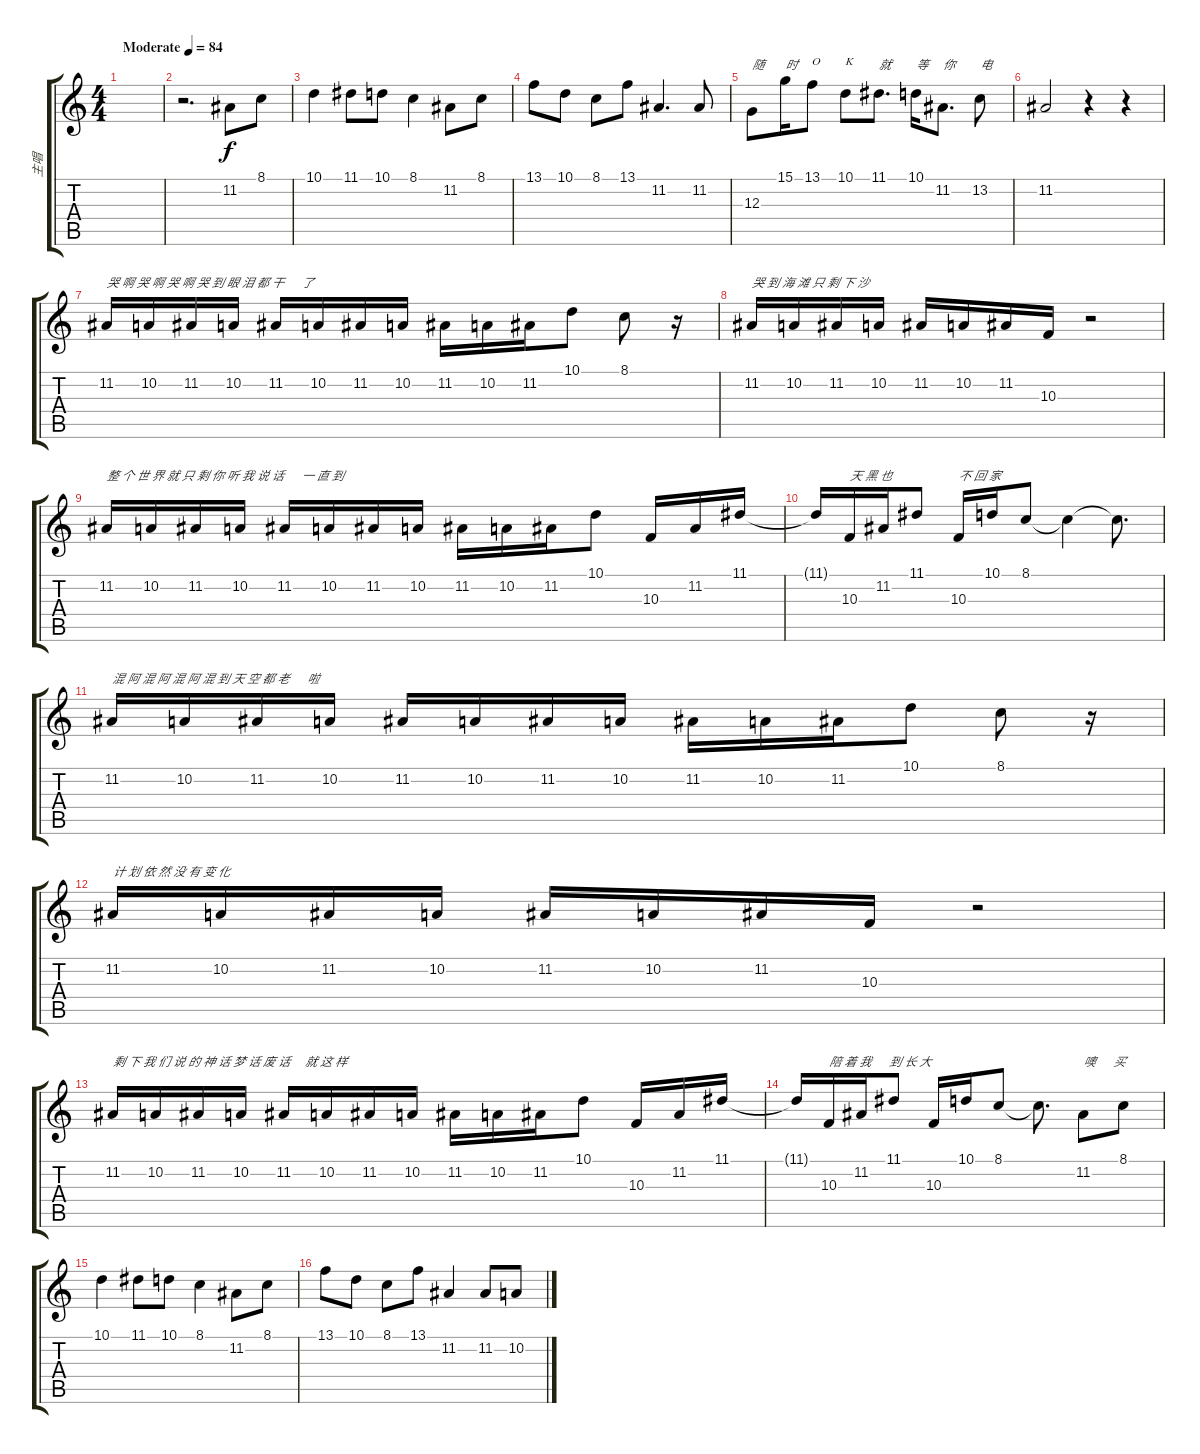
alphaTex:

\track ("主唱" "主唱") {instrument viola}
\staff {score tabs}
\tuning (E4 B3 G3 D3 A2 E2) {hide}
\ts (4 4)
\tempo (84 "Moderate")
\clef g2
\ks c
|
r.2{d} 11.2.8 8.1.8 |
10.1.4 11.1.8 10.1.8 8.1.4 11.2.8 8.1.8 |
13.1.8 10.1.8 8.1.8 13.1.8 11.2.4{d} 11.2.8 |
12.3.8{txt "随"} 15.1.16{txt "时"} 13.1.8{txt "O"} 10.1.8{txt "K"} 11.1.8{d txt "就"} 10.1.16{txt "等"} 11.2.8{d txt "你"} 13.2.8{txt "电"} |
11.2.2 r.4 r.4 |
11.2.16{txt "哭 啊 哭 啊 哭 啊 哭 到 眼 泪 都 干      了"} 10.2.16 11.2.16 10.2.16 11.2.16 10.2.16 11.2.16 10.2.16 11.2.16 10.2.16 11.2.16 10.1.8 8.1.8 r.16 |
11.2.16{txt "哭 到 海 滩 只 剩 下 沙"} 10.2.16 11.2.16 10.2.16 11.2.16 10.2.16 11.2.16 10.3.16 r.2 |
11.2.16{txt "整 个 世 界 就 只 剩 你 听 我 说 话      一 直 到"} 10.2.16 11.2.16 10.2.16 11.2.16 10.2.16 11.2.16 10.2.16 11.2.16 10.2.16 11.2.16 10.1.8 10.3.16 11.2.16 11.1.16 |
11.1{t}.16 10.3.16{txt "天 黑 也"} 11.2.16 11.1.8 10.3.16{txt "不 回 家"} 10.1.16 8.1.8 8.1{t}.4 8.1{t}.8{d} |
11.2.16{txt "混 阿 混 阿 混 阿 混 到 天 空 都 老      啦"} 10.2.16 11.2.16 10.2.16 11.2.16 10.2.16 11.2.16 10.2.16 11.2.16 10.2.16 11.2.16 10.1.8 8.1.8 r.16 |
11.2.16{txt "计 划 依 然 没 有 变 化"} 10.2.16 11.2.16 10.2.16 11.2.16 10.2.16 11.2.16 10.3.16 r.2 |
11.2.16{txt "剩 下 我 们 说 的 神 话 梦 话 废 话     就 这 样"} 10.2.16 11.2.16 10.2.16 11.2.16 10.2.16 11.2.16 10.2.16 11.2.16 10.2.16 11.2.16 10.1.8 10.3.16 11.2.16 11.1.16 |
11.1{t}.16 10.3.16{txt "陪 着 我      到 长 大"} 11.2.16 11.1.8 10.3.16 10.1.16 8.1.8 8.1{t}.8{d} 11.2.8{txt "噢      买"} 8.1.8 |
10.1.4 11.1.8 10.1.8 8.1.4 11.2.8 8.1.8 |
13.1.8 10.1.8 8.1.8 13.1.8 11.2.4 11.2.8 10.2.8
